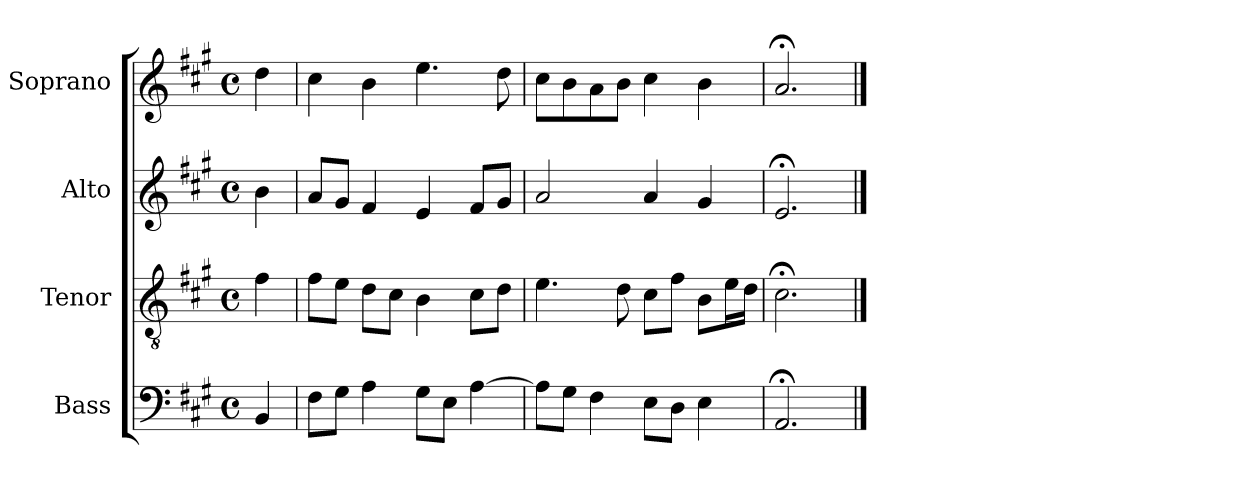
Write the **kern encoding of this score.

**kern	**kern	**kern	**kern
*part4	*part3	*part2	*part1
*staff4	*staff3	*staff2	*staff1
*I"Bass	*I"Tenor	*I"Alto	*I"Soprano
*I'B	*I'T	*I'A	*I'S
*clefF4	*clefGv2	*clefG2	*clefG2
*k[f#c#g#]	*k[f#c#g#]	*k[f#c#g#]	*k[f#c#g#]
*A:	*A:	*A:	*A:
*M4/4	*M4/4	*M4/4	*M4/4
*met(c)	*met(c)	*met(c)	*met(c)
*MM100	*MM100	*MM100	*MM100
=	=	=	=
4BB	4f#	4b	4dd
=11	=11	=11	=11
8F#L	8f#L	8aL	4cc#
8G#J	8eJ	8g#J	.
4A	8dL	4f#	4b
.	8c#J	.	.
8G#L	4B	4e	4.ee
8EJ	.	.	.
[4A	8c#L	8f#L	.
.	8dJ	8g#J	8dd
=12	=12	=12	=12
8AL]	4.e	2a	8cc#L
8G#J	.	.	8b
4F#	.	.	8a
.	8d	.	8bJ
8EL	8c#L	4a	4cc#
8DJ	8f#J	.	.
4E	8BL	4g#	4b
.	16eL	.	.
.	16dJJ	.	.
=13	=13	=13	=13
2.AA;<	2.c#;<	2.e;<	2.a;<
==	==	==	==
*-	*-	*-	*-
